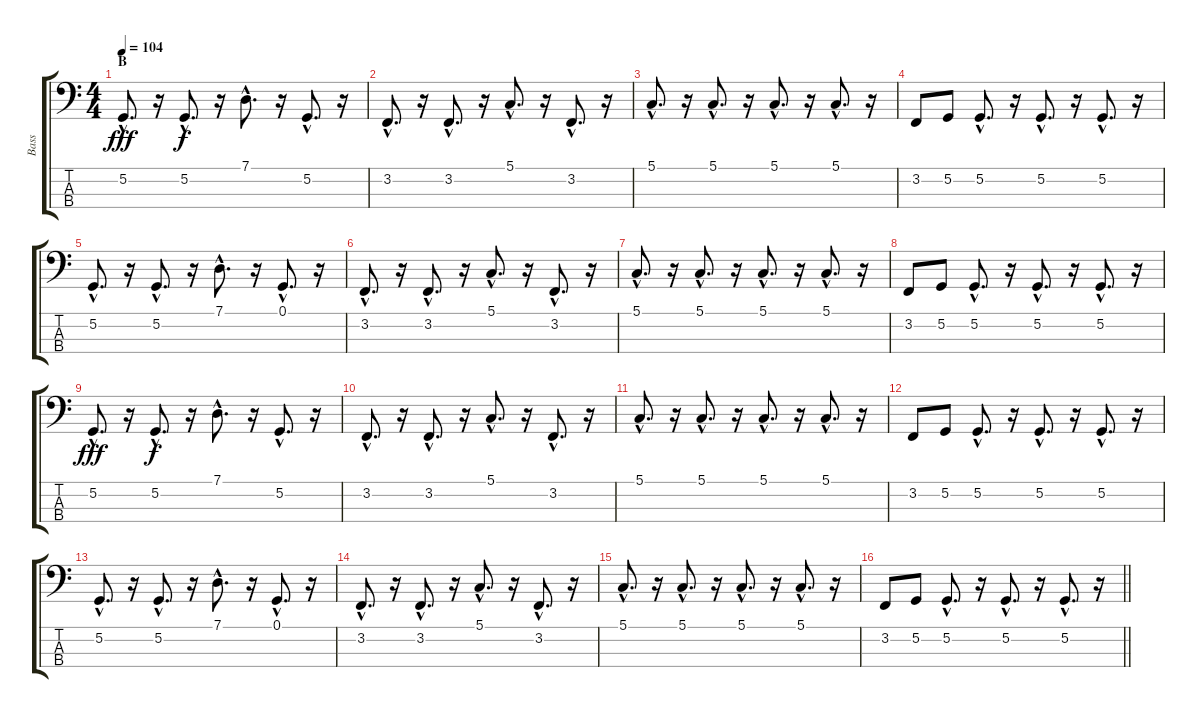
\track ("Bass" "Bass") {instrument lead1square}
\staff {score tabs}
\tuning (G2 D2 A1 D1) {hide}
\ts (4 4)
\section ("" "B")
\tempo 104
\clef f4
\ks c
5.2{hac}.8{d dy fff volume 13} r.16 5.2{hac}.8{d dy f} r.16 7.1{hac}.8{d} r.16 5.2{hac}.8{d} r.16 |
3.2{hac}.8{d} r.16 3.2{hac}.8{d} r.16 5.1{hac}.8{d} r.16 3.2{hac}.8{d} r.16 |
5.1{hac}.8{d} r.16 5.1{hac}.8{d} r.16 5.1{hac}.8{d} r.16 5.1{hac}.8{d} r.16 |
3.2.8 5.2.8 5.2{hac}.8{d} r.16 5.2{hac}.8{d} r.16 5.2{hac}.8{d} r.16 |
5.2{hac}.8{d} r.16 5.2{hac}.8{d} r.16 7.1{hac}.8{d} r.16 0.1{hac}.8{d} r.16 |
3.2{hac}.8{d} r.16 3.2{hac}.8{d} r.16 5.1{hac}.8{d} r.16 3.2{hac}.8{d} r.16 |
5.1{hac}.8{d} r.16 5.1{hac}.8{d} r.16 5.1{hac}.8{d} r.16 5.1{hac}.8{d} r.16 |
3.2.8 5.2.8 5.2{hac}.8{d} r.16 5.2{hac}.8{d} r.16 5.2{hac}.8{d} r.16 |
5.2{hac}.8{d dy fff volume 13} r.16 5.2{hac}.8{d dy f} r.16 7.1{hac}.8{d} r.16 5.2{hac}.8{d} r.16 |
3.2{hac}.8{d} r.16 3.2{hac}.8{d} r.16 5.1{hac}.8{d} r.16 3.2{hac}.8{d} r.16 |
5.1{hac}.8{d} r.16 5.1{hac}.8{d} r.16 5.1{hac}.8{d} r.16 5.1{hac}.8{d} r.16 |
3.2.8 5.2.8 5.2{hac}.8{d} r.16 5.2{hac}.8{d} r.16 5.2{hac}.8{d} r.16 |
5.2{hac}.8{d} r.16 5.2{hac}.8{d} r.16 7.1{hac}.8{d} r.16 0.1{hac}.8{d} r.16 |
3.2{hac}.8{d} r.16 3.2{hac}.8{d} r.16 5.1{hac}.8{d} r.16 3.2{hac}.8{d} r.16 |
5.1{hac}.8{d} r.16 5.1{hac}.8{d} r.16 5.1{hac}.8{d} r.16 5.1{hac}.8{d} r.16 |
\barLineRight lightlight
3.2.8 5.2.8 5.2{hac}.8{d} r.16 5.2{hac}.8{d} r.16 5.2{hac}.8{d} r.16
